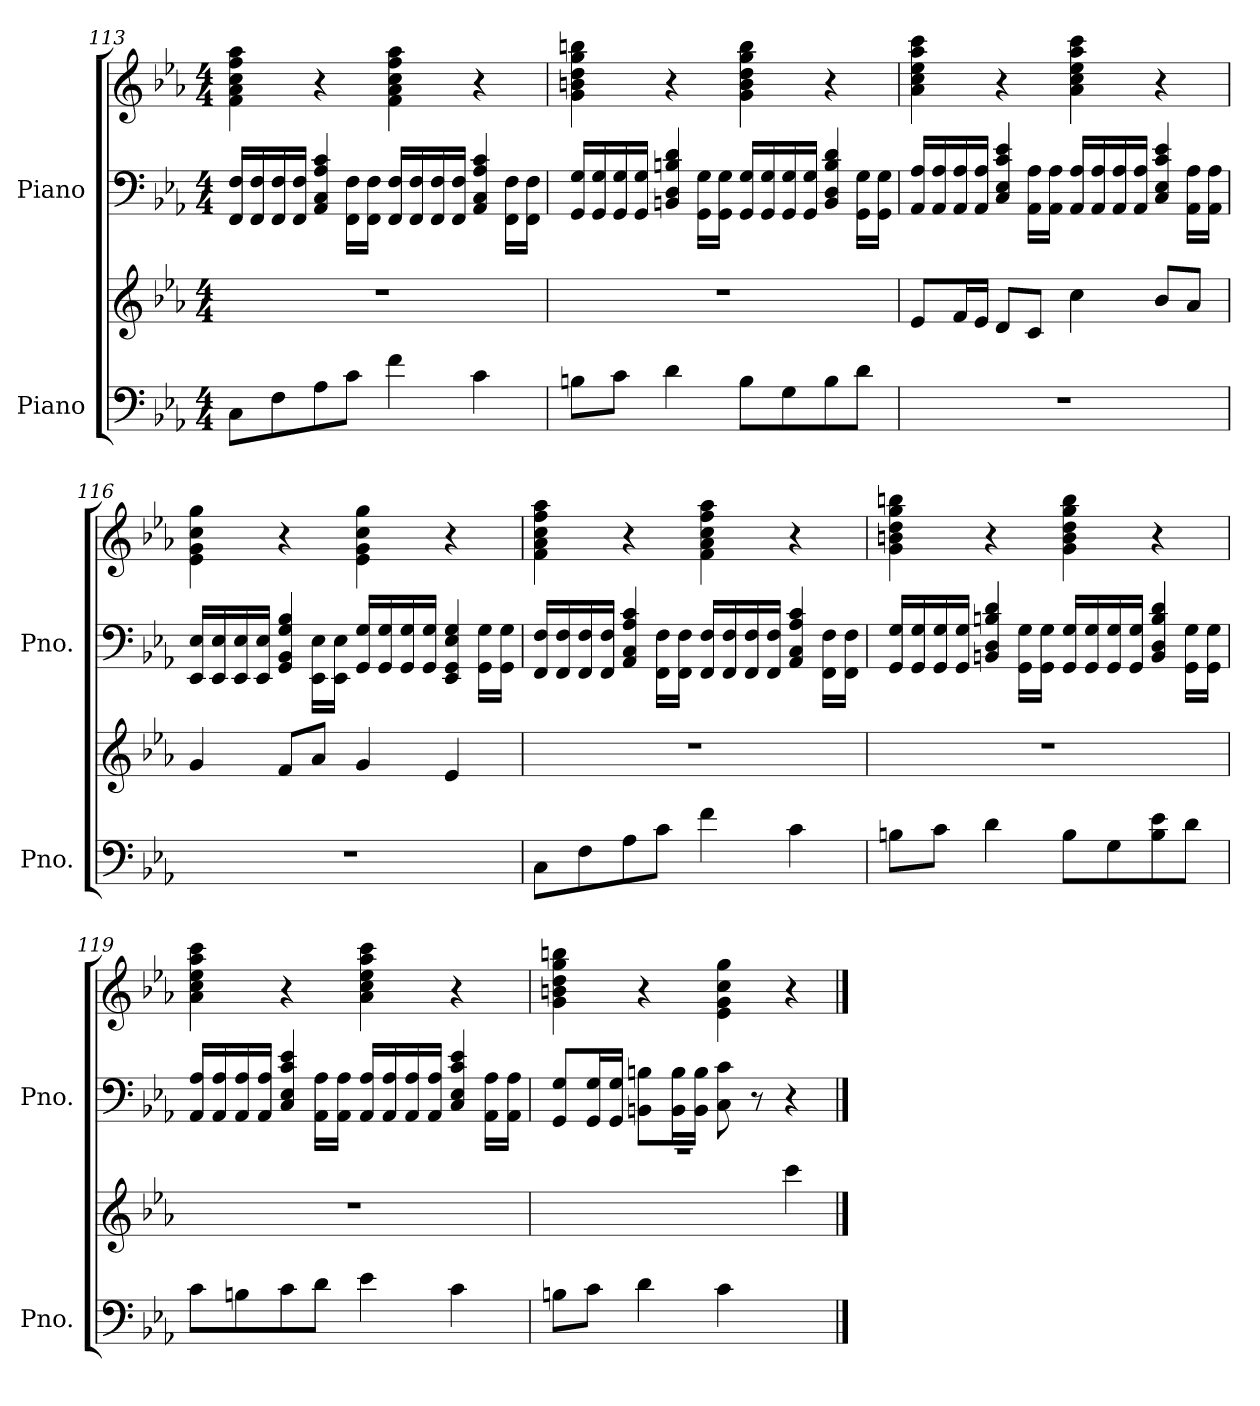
**kern	**kern	**kern	**kern
*part2	*part2	*part1	*part1
*staff4	*staff3	*staff2	*staff1
*I"Piano	*	*I"Piano	*
*I'Pno.	*	*I'Pno.	*
*clefF4	*clefG2	*clefF4	*clefG2
*k[b-e-a-]	*k[b-e-a-]	*k[b-e-a-]	*k[b-e-a-]
*M4/4	*M4/4	*M4/4	*M4/4
=113	=113	=113	=113
*	*	*^	*
8C\L	1r	16FF/ 16F/LL	4.ryy	4f\ 4a-\ 4cc\ 4ff\ 4aa-\
.	.	16FF/ 16F/	.	.
8F\	.	16FF/ 16F/	.	.
.	.	16FF/ 16F/JJ	.	.
8A-\	.	4AA-/ 4C/ 4A-/ 4c/	.	4r
8c\J	.	.	16FF\ 16F\LL	.
.	.	.	16FF\ 16F\JJ	.
4f\	.	16FF/ 16F/LL	4.ryy	4f\ 4a-\ 4cc\ 4ff\ 4aa-\
.	.	16FF/ 16F/	.	.
.	.	16FF/ 16F/	.	.
.	.	16FF/ 16F/JJ	.	.
4c\	.	4AA-/ 4C/ 4A-/ 4c/	.	4r
.	.	.	16FF\ 16F\LL	.
.	.	.	16FF\ 16F\JJ	.
!!LO:LB:g=z
=114	=114	=114	=114	=114
8Bn\L	1r	16GG/ 16G/LL	4.ryy	4g\ 4bn\ 4dd\ 4gg\ 4bbn\
.	.	16GG/ 16G/	.	.
8c\J	.	16GG/ 16G/	.	.
.	.	16GG/ 16G/JJ	.	.
4d\	.	4BBn/ 4D/ 4Bn/ 4d/	.	4r
.	.	.	16GG\ 16G\LL	.
.	.	.	16GG\ 16G\JJ	.
8B\L	.	16GG/ 16G/LL	4.ryy	4g\ 4b\ 4dd\ 4gg\ 4bb\
.	.	16GG/ 16G/	.	.
8G\	.	16GG/ 16G/	.	.
.	.	16GG/ 16G/JJ	.	.
8B\	.	4BB/ 4D/ 4B/ 4d/	.	4r
8d\J	.	.	16GG\ 16G\LL	.
.	.	.	16GG\ 16G\JJ	.
=115	=115	=115	=115	=115
1r	8e-/L	16AA-/ 16A-/LL	4.ryy	4a-\ 4cc\ 4ee-\ 4aa-\ 4ccc\
.	.	16AA-/ 16A-/	.	.
.	16f/L	16AA-/ 16A-/	.	.
.	16e-/JJ	16AA-/ 16A-/JJ	.	.
.	8d/L	4C/ 4E-/ 4c/ 4e-/	.	4r
.	8c/J	.	16AA-\ 16A-\LL	.
.	.	.	16AA-\ 16A-\JJ	.
.	4cc\	16AA-/ 16A-/LL	4.ryy	4a-\ 4cc\ 4ee-\ 4aa-\ 4ccc\
.	.	16AA-/ 16A-/	.	.
.	.	16AA-/ 16A-/	.	.
.	.	16AA-/ 16A-/JJ	.	.
.	8b-/L	4C/ 4E-/ 4c/ 4e-/	.	4r
.	8a-/J	.	16AA-\ 16A-\LL	.
.	.	.	16AA-\ 16A-\JJ	.
!!LO:PB:g=z
=116	=116	=116	=116	=116
1r	4g/	16EE-/ 16E-/LL	4.ryy	4e-\ 4g\ 4cc\ 4gg\
.	.	16EE-/ 16E-/	.	.
.	.	16EE-/ 16E-/	.	.
.	.	16EE-/ 16E-/JJ	.	.
.	8f/L	4GG/ 4BB-/ 4G/ 4B-/	.	4r
.	8a-/J	.	16EE-\ 16E-\LL	.
.	.	.	16EE-\ 16E-\JJ	.
.	4g/	16GG/ 16G/LL	4.ryy	4e-\ 4g\ 4cc\ 4gg\
.	.	16GG/ 16G/	.	.
.	.	16GG/ 16G/	.	.
.	.	16GG/ 16G/JJ	.	.
.	4e-/	4EE-/ 4GG/ 4E-/ 4G/	.	4r
.	.	.	16GG\ 16G\LL	.
.	.	.	16GG\ 16G\JJ	.
=117	=117	=117	=117	=117
8C\L	1r	16FF/ 16F/LL	4.ryy	4f\ 4a-\ 4cc\ 4ff\ 4aa-\
.	.	16FF/ 16F/	.	.
8F\	.	16FF/ 16F/	.	.
.	.	16FF/ 16F/JJ	.	.
8A-\	.	4AA-/ 4C/ 4A-/ 4c/	.	4r
8c\J	.	.	16FF\ 16F\LL	.
.	.	.	16FF\ 16F\JJ	.
4f\	.	16FF/ 16F/LL	4.ryy	4f\ 4a-\ 4cc\ 4ff\ 4aa-\
.	.	16FF/ 16F/	.	.
.	.	16FF/ 16F/	.	.
.	.	16FF/ 16F/JJ	.	.
4c\	.	4AA-/ 4C/ 4A-/ 4c/	.	4r
.	.	.	16FF\ 16F\LL	.
.	.	.	16FF\ 16F\JJ	.
=118	=118	=118	=118	=118
8Bn\L	1r	16GG/ 16G/LL	4.ryy	4g\ 4bn\ 4dd\ 4gg\ 4bbn\
.	.	16GG/ 16G/	.	.
8c\J	.	16GG/ 16G/	.	.
.	.	16GG/ 16G/JJ	.	.
4d\	.	4BBn/ 4D/ 4Bn/ 4d/	.	4r
.	.	.	16GG\ 16G\LL	.
.	.	.	16GG\ 16G\JJ	.
8B\L	.	16GG/ 16G/LL	4.ryy	4g\ 4b\ 4dd\ 4gg\ 4bb\
.	.	16GG/ 16G/	.	.
8G\	.	16GG/ 16G/	.	.
.	.	16GG/ 16G/JJ	.	.
8B\ 8e-\	.	4BB/ 4D/ 4B/ 4d/	.	4r
8d\J	.	.	16GG\ 16G\LL	.
.	.	.	16GG\ 16G\JJ	.
!!LO:LB:g=z
=119	=119	=119	=119	=119
8c\L	1r	16AA-/ 16A-/LL	4.ryy	4a-\ 4cc\ 4ee-\ 4aa-\ 4ccc\
.	.	16AA-/ 16A-/	.	.
8Bn\	.	16AA-/ 16A-/	.	.
.	.	16AA-/ 16A-/JJ	.	.
8c\	.	4C/ 4E-/ 4c/ 4e-/	.	4r
8d\J	.	.	16AA-\ 16A-\LL	.
.	.	.	16AA-\ 16A-\JJ	.
4e-\	.	16AA-/ 16A-/LL	4.ryy	4a-\ 4cc\ 4ee-\ 4aa-\ 4ccc\
.	.	16AA-/ 16A-/	.	.
.	.	16AA-/ 16A-/	.	.
.	.	16AA-/ 16A-/JJ	.	.
4c\	.	4C/ 4E-/ 4c/ 4e-/	.	4r
.	.	.	16AA-\ 16A-\LL	.
.	.	.	16AA-\ 16A-\JJ	.
*	*	*v	*v	*
=120	=120	=120	=120
*	*^	*	*
8Bn\L	1r	2.ryy	8GG/ 8G/L	4g\ 4bn\ 4dd\ 4gg\ 4bbn\
8c\J	.	.	16GG/ 16G/L	.
.	.	.	16GG/ 16G/JJ	.
4d\	.	.	8BBn\ 8Bn\L	4r
.	.	.	16BB\ 16B\L	.
.	.	.	16BB\ 16B\JJ	.
4c\	.	.	8C\ 8c\	4e-\ 4g\ 4cc\ 4gg\
.	.	.	8r	.
4ryy	.	4ccc\	4r	4r
*	*v	*v	*	*
==	==	==	==
*-	*-	*-	*-
